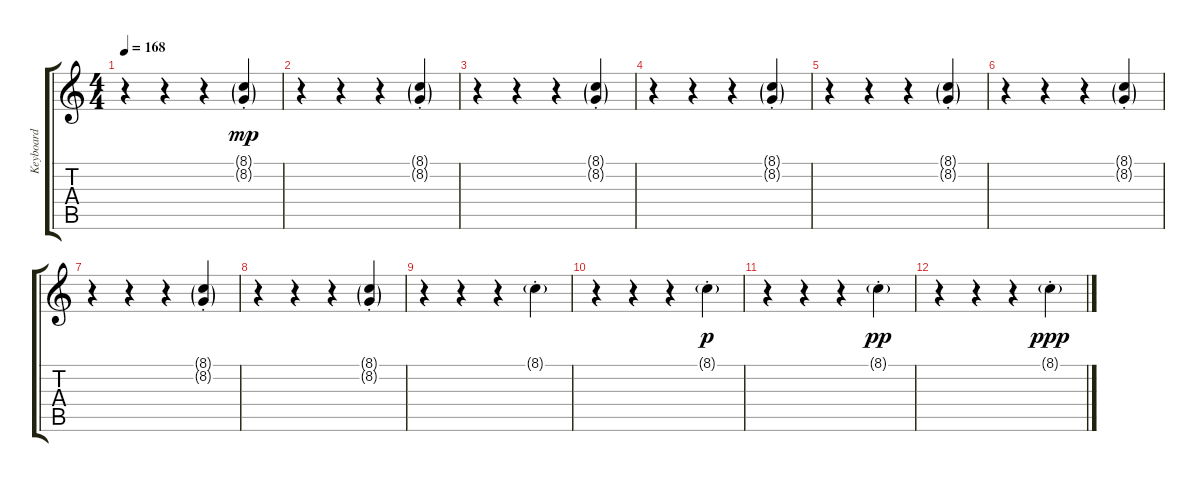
\track ("Keyboard" "Keyboard") {instrument pad7halo}
\staff {score tabs}
\tuning (E4 B3 G3 D3 A2 E2) {hide}
\ts (4 4)
\tempo 168
\clef g2
\ks c
r.4{dy mp} r.4 r.4 (8.1{g st} 8.2{g st}).4 |
r.4 r.4 r.4 (8.1{g st} 8.2{g st}).4 |
r.4 r.4 r.4 (8.1{g st} 8.2{g st}).4 |
r.4 r.4 r.4 (8.1{g st} 8.2{g st}).4 |
r.4 r.4 r.4 (8.1{g st} 8.2{g st}).4 |
r.4 r.4 r.4 (8.1{g st} 8.2{g st}).4 |
r.4 r.4 r.4 (8.1{g st} 8.2{g st}).4 |
r.4 r.4 r.4 (8.1{g st} 8.2{g st}).4 |
r.4 r.4 r.4 8.1{g st}.4 |
r.4 r.4 r.4 8.1{g st}.4{dy p} |
r.4 r.4 r.4 8.1{g st}.4{dy pp} |
r.4 r.4 r.4 8.1{g st}.4{dy ppp}
